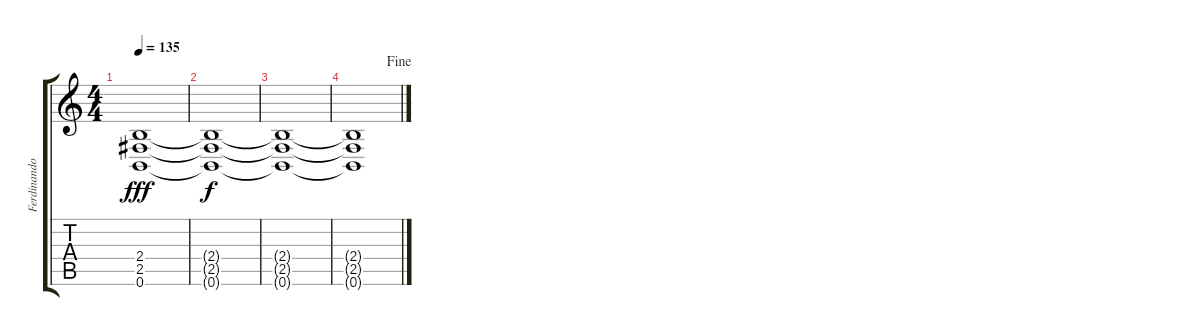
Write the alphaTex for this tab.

\track ("Ferdinando \"Herr Morbid\" Marchisio (Rhyt" "Ferdinando") {instrument distortionguitar}
\staff {score tabs}
\tuning (B3 Gb3 D3 A2 E2 B1) {hide}
\ts (4 4)
\tempo 135
\clef g2
\ks c
(2.4 2.5 0.6).1{dy fff} |
(2.4{t} 2.5{t} 0.6{t}).1{dy f} |
(2.4{t} 2.5{t} 0.6{t}).1 |
\jump fine
(2.4{t} 2.5{t} 0.6{t}).1
